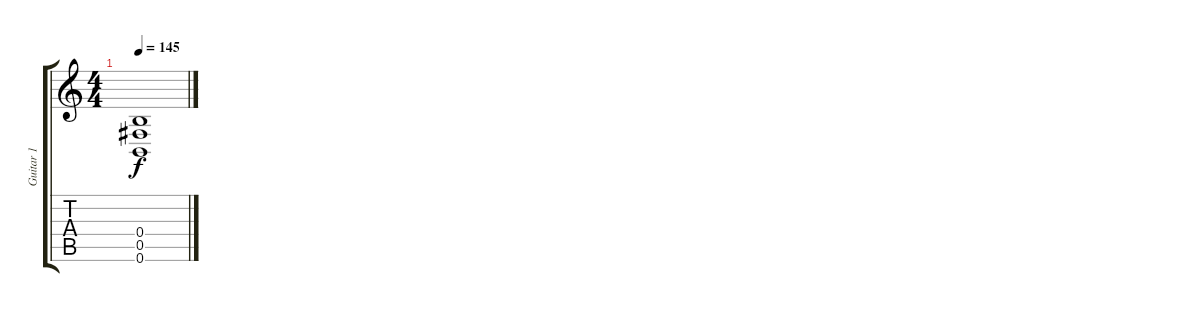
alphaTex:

\track ("Guitar 1" "Guitar 1") {instrument distortionguitar}
\staff {score tabs}
\tuning (Db4 Ab3 E3 B2 Gb2 B1) {hide}
\ts (4 4)
\tempo 145
\clef g2
\ks c
(0.4{t} 0.5{t} 0.6{t}).1{dy f}
